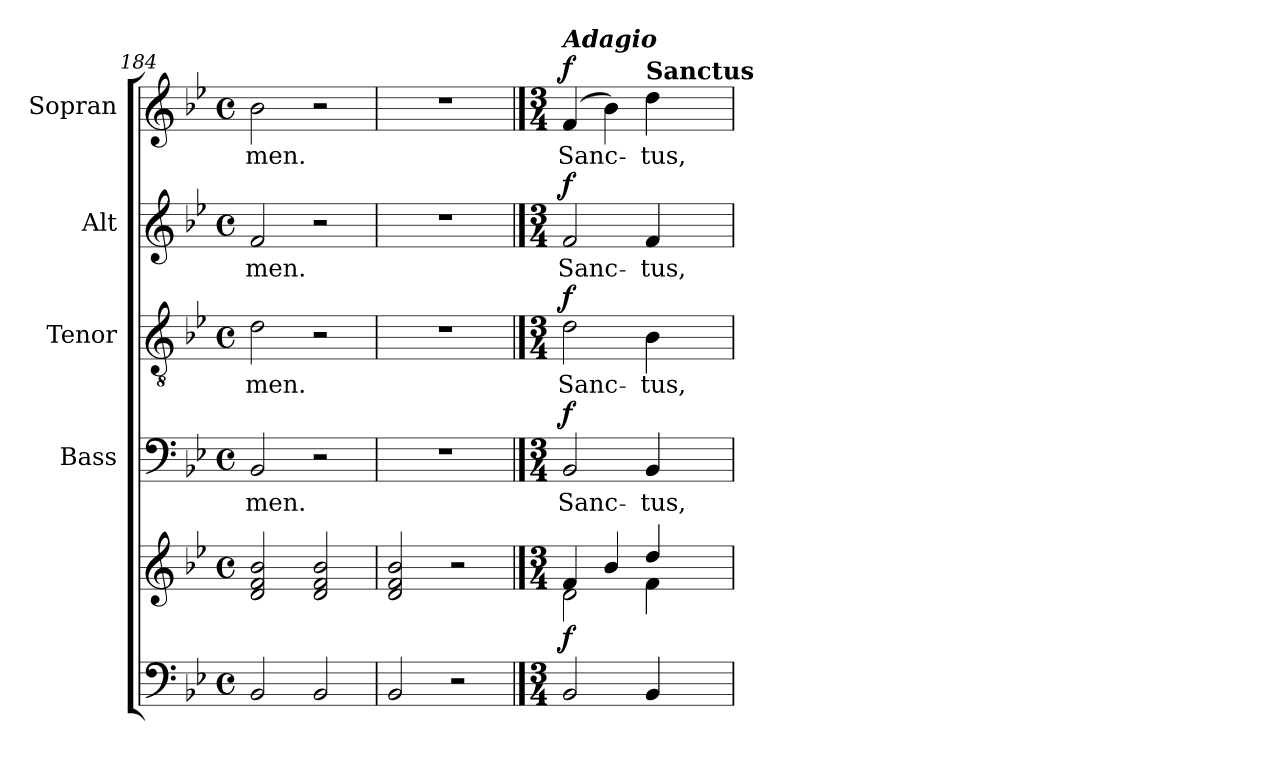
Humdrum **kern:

**kern	**kern	**dynam	**kern	**text	**dynam	**kern	**text	**dynam	**kern	**text	**dynam	**kern	**text	**dynam
*part5	*part5	*part5	*part4	*part4	*part4	*part3	*part3	*part3	*part2	*part2	*part2	*part1	*part1	*part1
*staff6	*staff5	*staff5/6	*staff4	*staff4	*staff4	*staff3	*staff3	*staff3	*staff2	*staff2	*staff2	*staff1	*staff1	*staff1
*	*	*	*I"Bass	*	*	*I"Tenor	*	*	*I"Alt	*	*	*I"Sopran	*	*
*	*	*	*I'B.	*	*	*I'T.	*	*	*I'A.	*	*	*I'S.	*	*
*clefF4	*clefG2	*	*clefF4	*	*	*clefGv2	*	*	*clefG2	*	*	*clefG2	*	*
*k[b-e-]	*k[b-e-]	*	*k[b-e-]	*	*	*k[b-e-]	*	*	*k[b-e-]	*	*	*k[b-e-]	*	*
*B-:	*B-:	*	*B-:	*	*	*B-:	*	*	*B-:	*	*	*B-:	*	*
*M4/4	*M4/4	*	*M4/4	*	*	*M4/4	*	*	*M4/4	*	*	*M4/4	*	*
*met(c)	*met(c)	*	*met(c)	*	*	*met(c)	*	*	*met(c)	*	*	*met(c)	*	*
=184	=184	=184	=184	=184	=184	=184	=184	=184	=184	=184	=184	=184	=184	=184
!	!	!	!	!LO:LY:b	!	!	!LO:LY:b	!	!	!LO:LY:b	!	!	!LO:LY:b	!
2BB-/	2d/ 2f/ 2b-/	.	2BB-/	-men.	.	2d\	-men.	.	2f/	-men.	.	2b-\	-men.	.
2BB-/	2d/ 2f/ 2b-/	.	2r	.	.	2r	.	.	2r	.	.	2r	.	.
=185	=185	=185	=185	=185	=185	=185	=185	=185	=185	=185	=185	=185	=185	=185
2BB-/	2d/ 2f/ 2b-/	.	1r	.	.	1r	.	.	1r	.	.	1r	.	.
2r	2r	.	.	.	.	.	.	.	.	.	.	.	.	.
!!LO:LB:g=z
==186	==186	==186	==186	==186	==186	==186	==186	==186	==186	==186	==186	==186	==186	==186
*M3/4	*M3/4	*	*M3/4	*	*	*M3/4	*	*	*M3/4	*	*	*M3/4	*	*
*	*^	*	*	*	*	*	*	*	*	*	*	*	*	*
!	!	!	!	!	!	!	!	!	!	!	!	!	!LO:TX:a:Bi:t=Adagio	!	!
!	!	!	!LO:DY:b	!	!LO:LY:b	!LO:DY:a	!	!LO:LY:b	!LO:DY:a	!	!LO:LY:b	!LO:DY:a	!	!LO:LY:b	!LO:DY:a
2BB-/	4f/	2d\	f	2BB-/	Sanc-	f	2d\	Sanc-	f	2f/	Sanc-	f	(4f/	Sanc-	f
.	4b-/	.	.	.	.	.	.	.	.	.	.	.	4b-\)	.	.
!	!	!	!	!	!	!	!	!	!	!	!	!	!LO:TX:a:B:t=Sanctus	!	!
!	!	!	!	!	!LO:LY:b	!	!	!LO:LY:b	!	!	!LO:LY:b	!	!	!LO:LY:b	!
4BB-/	4dd/	4f\	.	4BB-/	-tus,	.	4B-\	-tus,	.	4f/	-tus,	.	4dd\	-tus,	.
*	*v	*v	*	*	*	*	*	*	*	*	*	*	*	*	*
=	=	=	=	=	=	=	=	=	=	=	=	=	=	=
*-	*-	*-	*-	*-	*-	*-	*-	*-	*-	*-	*-	*-	*-	*-
